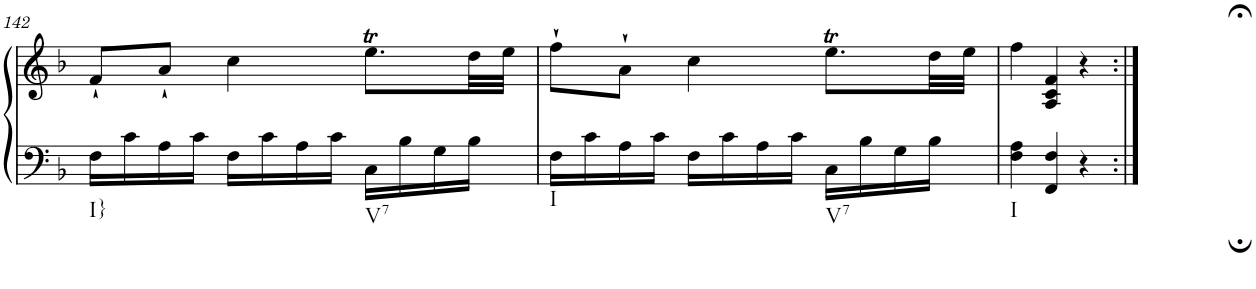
**kern	**kern
*part1	*part1
*staff2	*staff1
*I"Klavier linke Hand	*
!!LO:PB:g=z
*clefG2	*clefG2
*k[b-]	*k[b-]
*M3/4	*M3/4
=142	=142
!LO:TX:b:t=I}	!
16F\LL	8f`/L
16c\	.
16A\	8a`/J
16c\JJ	.
16F\LL	4cc\
16c\	.
16A\	.
16c\JJ	.
!LO:TX:b:t=V7	!
16C\LL	8.eet\L
16B-\	.
16G\	.
16B-\JJ	32dd\LL
.	32ee\JJJ
=143	=143
!LO:TX:b:t=I	!
16F\LL	8ff`\L
16c\	.
16A\	8a`\J
16c\JJ	.
16F\LL	4cc\
16c\	.
16A\	.
16c\JJ	.
!LO:TX:b:t=V7	!
16C\LL	8.eet\L
16B-\	.
16G\	.
16B-\JJ	32dd\LL
.	32ee\JJJ
=144	=144
!LO:TX:b:t=I	!
4F\ 4A\	4ff\
4FF/ 4F/	4A/ 4c/ 4f/
4r;	4r;<
=:|!	=:|!
*-	*-
